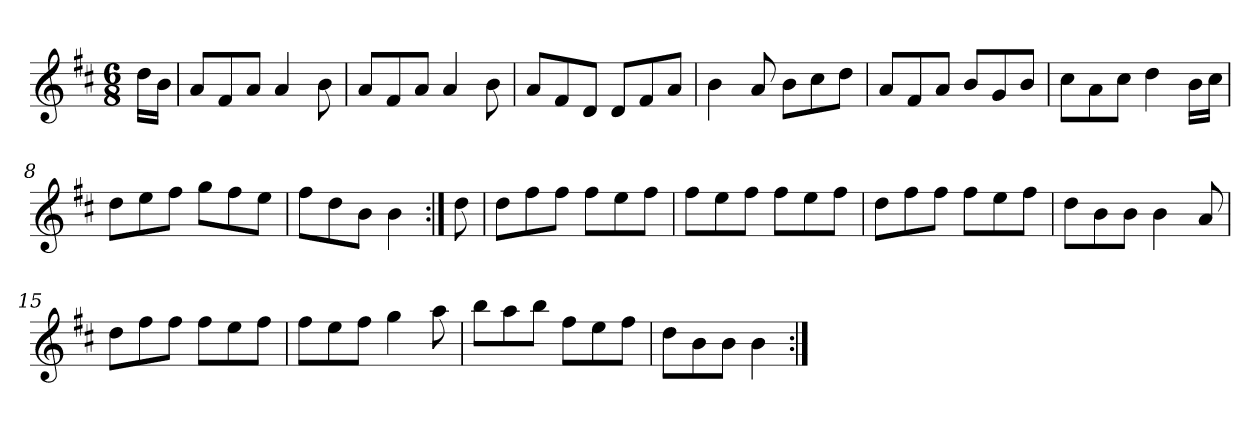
**kern
*part1
*staff1
*clefG2
*k[f#c#]
*D:
*M6/8
*MM80
=1
16dd\LL
16b\JJ
=2
8a/L
8f#/
8a/J
4a/
8b\
=3
8a/L
8f#/
8a/J
4a/
8b\
=4
8a/L
8f#/
8d/J
8d/L
8f#/
8a/J
=5
4b\
8a/
8b\L
8cc#\
8dd\J
=6
8a/L
8f#/
8a/J
8b/L
8g/
8b/J
=7
8cc#\L
8a\
8cc#\J
4dd\
16b\LL
16cc#\JJ
=8
8dd\L
8ee\
8ff#\J
8gg\L
8ff#\
8ee\J
!!LO:LB:g=z
=9
8ff#\L
8dd\
8b\J
4b\
=10:|!
8dd\
=11
8dd\L
8ff#\
8ff#\J
8ff#\L
8ee\
8ff#\J
=12
8ff#\L
8ee\
8ff#\J
8ff#\L
8ee\
8ff#\J
=13
8dd\L
8ff#\
8ff#\J
8ff#\L
8ee\
8ff#\J
=14
8dd\L
8b\
8b\J
4b\
8a/
=15
8dd\L
8ff#\
8ff#\J
8ff#\L
8ee\
8ff#\J
=16
8ff#\L
8ee\
8ff#\J
4gg\
8aa\
!!LO:LB:g=z
=17
8bb\L
8aa\
8bb\J
8ff#\L
8ee\
8ff#\J
=18
8dd\L
8b\
8b\J
4b\
=:|!
*-
